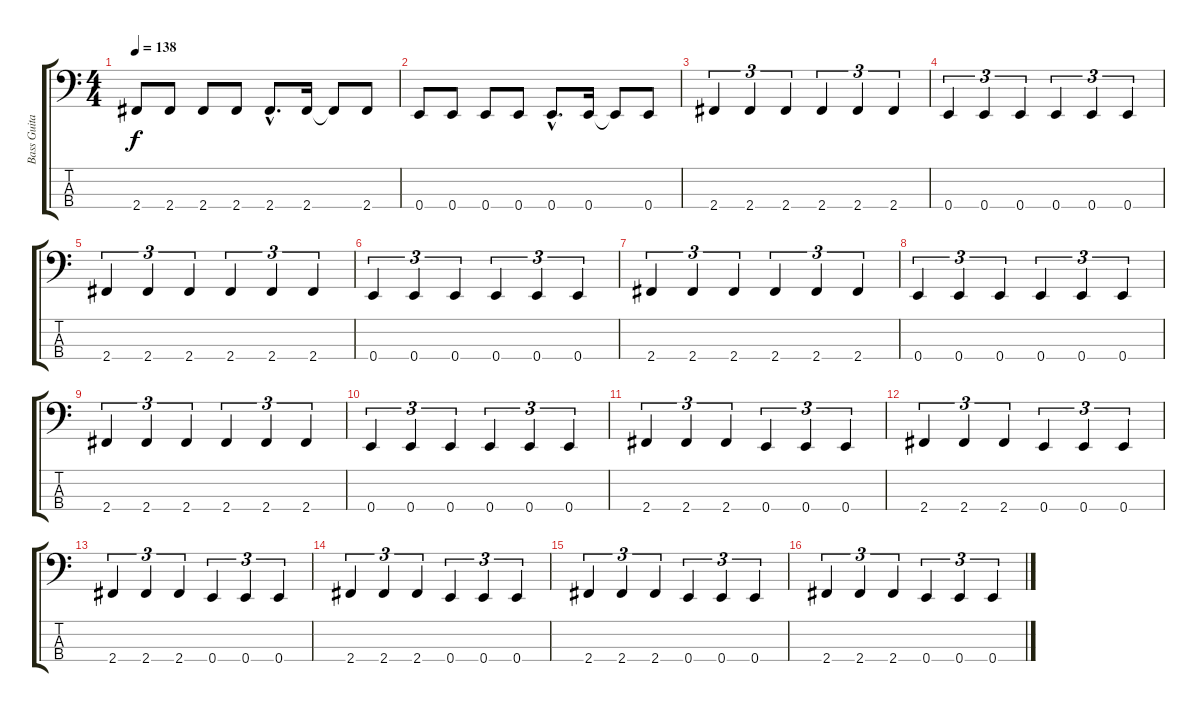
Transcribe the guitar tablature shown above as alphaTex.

\track ("Bass Guitar" "Bass Guita") {instrument electricbasspick}
\staff {score tabs}
\tuning (G2 D2 A1 E1) {hide}
\ts (4 4)
\tempo 138
\clef f4
\ks c
2.4.8{dy f} 2.4.8 2.4.8 2.4.8 2.4{hac}.8{d} 2.4.16 2.4{t}.8 2.4.8 |
0.4.8 0.4.8 0.4.8 0.4.8 0.4{hac}.8{d} 0.4.16 0.4{t}.8 0.4.8 |
2.4.4{tu (3 2)} 2.4.4{tu (3 2)} 2.4.4{tu (3 2)} 2.4.4{tu (3 2)} 2.4.4{tu (3 2)} 2.4.4{tu (3 2)} |
0.4.4{tu (3 2)} 0.4.4{tu (3 2)} 0.4.4{tu (3 2)} 0.4.4{tu (3 2)} 0.4.4{tu (3 2)} 0.4.4{tu (3 2)} |
2.4.4{tu (3 2)} 2.4.4{tu (3 2)} 2.4.4{tu (3 2)} 2.4.4{tu (3 2)} 2.4.4{tu (3 2)} 2.4.4{tu (3 2)} |
0.4.4{tu (3 2)} 0.4.4{tu (3 2)} 0.4.4{tu (3 2)} 0.4.4{tu (3 2)} 0.4.4{tu (3 2)} 0.4.4{tu (3 2)} |
2.4.4{tu (3 2)} 2.4.4{tu (3 2)} 2.4.4{tu (3 2)} 2.4.4{tu (3 2)} 2.4.4{tu (3 2)} 2.4.4{tu (3 2)} |
0.4.4{tu (3 2)} 0.4.4{tu (3 2)} 0.4.4{tu (3 2)} 0.4.4{tu (3 2)} 0.4.4{tu (3 2)} 0.4.4{tu (3 2)} |
2.4.4{tu (3 2)} 2.4.4{tu (3 2)} 2.4.4{tu (3 2)} 2.4.4{tu (3 2)} 2.4.4{tu (3 2)} 2.4.4{tu (3 2)} |
0.4.4{tu (3 2)} 0.4.4{tu (3 2)} 0.4.4{tu (3 2)} 0.4.4{tu (3 2)} 0.4.4{tu (3 2)} 0.4.4{tu (3 2)} |
2.4.4{tu (3 2)} 2.4.4{tu (3 2)} 2.4.4{tu (3 2)} 0.4.4{tu (3 2)} 0.4.4{tu (3 2)} 0.4.4{tu (3 2)} |
2.4.4{tu (3 2)} 2.4.4{tu (3 2)} 2.4.4{tu (3 2)} 0.4.4{tu (3 2)} 0.4.4{tu (3 2)} 0.4.4{tu (3 2)} |
2.4.4{tu (3 2)} 2.4.4{tu (3 2)} 2.4.4{tu (3 2)} 0.4.4{tu (3 2)} 0.4.4{tu (3 2)} 0.4.4{tu (3 2)} |
2.4.4{tu (3 2)} 2.4.4{tu (3 2)} 2.4.4{tu (3 2)} 0.4.4{tu (3 2)} 0.4.4{tu (3 2)} 0.4.4{tu (3 2)} |
2.4.4{tu (3 2)} 2.4.4{tu (3 2)} 2.4.4{tu (3 2)} 0.4.4{tu (3 2)} 0.4.4{tu (3 2)} 0.4.4{tu (3 2)} |
2.4.4{tu (3 2)} 2.4.4{tu (3 2)} 2.4.4{tu (3 2)} 0.4.4{tu (3 2)} 0.4.4{tu (3 2)} 0.4.4{tu (3 2)}
